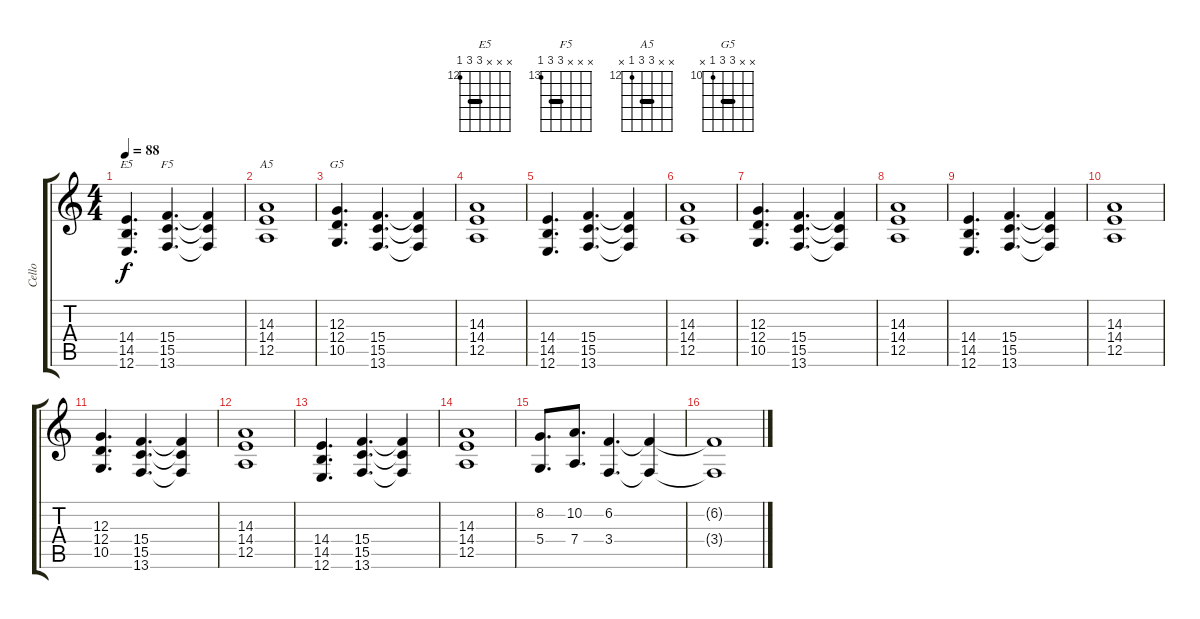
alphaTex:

\track ("Cello" "Cello") {instrument cello}
\staff {score tabs}
\tuning (E4 B3 G3 D3 A2 E2) {hide}
\chord ("E5" x x x 14 14 12) {firstfret 12 barre 14}
\chord ("F5" x x x 15 15 13) {firstfret 13 barre 15}
\chord ("A5" x x 14 14 12 x) {firstfret 12 barre 14}
\chord ("G5" x x 12 12 10 x) {firstfret 10 barre 12}
\ts (4 4)
\tempo 88
\clef g2
\ks c
(14.4 14.5 12.6).4{d ch "E5" dy f} (15.4 15.5 13.6).4{d ch "F5"} (15.4{t} 15.5{t} 13.6{t}).4 |
(14.3 14.4 12.5).1{ch "A5" volume 13} |
(12.3 12.4 10.5).4{d ch "G5"} (15.4 15.5 13.6).4{d} (15.4{t} 15.5{t} 13.6{t}).4 |
(14.3 14.4 12.5).1{volume 13} |
(14.4 14.5 12.6).4{d} (15.4 15.5 13.6).4{d} (15.4{t} 15.5{t} 13.6{t}).4 |
(14.3 14.4 12.5).1{volume 13} |
(12.3 12.4 10.5).4{d} (15.4 15.5 13.6).4{d} (15.4{t} 15.5{t} 13.6{t}).4 |
(14.3 14.4 12.5).1{volume 13} |
(14.4 14.5 12.6).4{d} (15.4 15.5 13.6).4{d} (15.4{t} 15.5{t} 13.6{t}).4 |
(14.3 14.4 12.5).1{volume 13} |
(12.3 12.4 10.5).4{d} (15.4 15.5 13.6).4{d} (15.4{t} 15.5{t} 13.6{t}).4 |
(14.3 14.4 12.5).1{volume 13} |
(14.4 14.5 12.6).4{d} (15.4 15.5 13.6).4{d} (15.4{t} 15.5{t} 13.6{t}).4 |
(14.3 14.4 12.5).1{volume 10} |
(8.2 5.4).8{d} (10.2 7.4).8{d} (6.2 3.4).4{d} (6.2{t} 3.4{t}).4 |
(6.2{t} 3.4{t}).1
